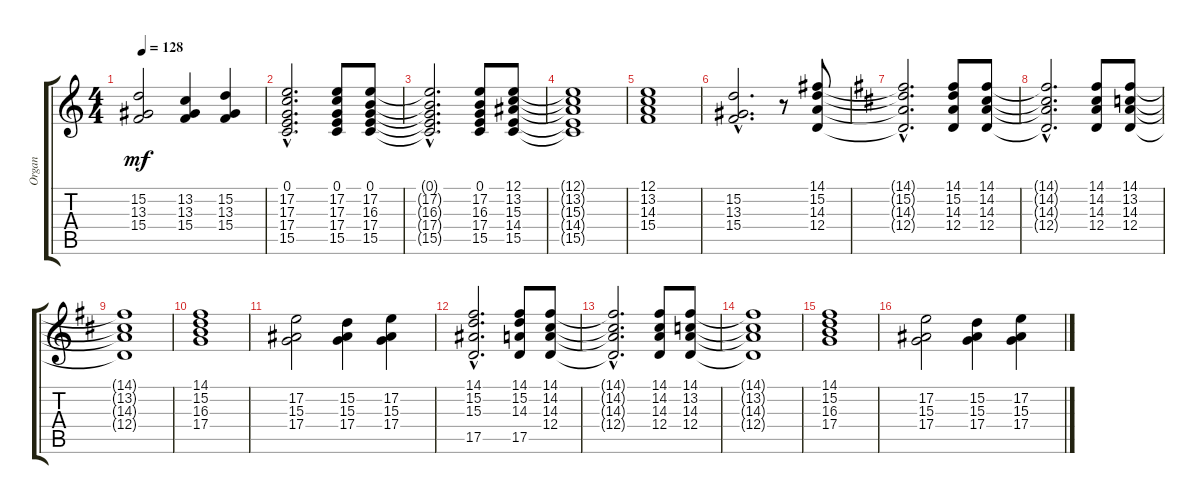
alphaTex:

\track ("Organ" "Organ") {instrument churchorgan}
\staff {score tabs}
\tuning (E4 B3 G3 D3 A2 E2) {hide}
\ts (4 4)
\tempo 128
\clef g2
\ks c
(15.2 13.3 15.4).2{dy mf} (13.2 13.3 15.4).4 (15.2 13.3 15.4).4 |
(0.1{hac} 17.2{hac} 17.3{hac} 17.4{hac} 15.5{hac}).2{d} (0.1 17.2 17.3 17.4 15.5).8 (0.1 17.2 16.3 17.4 15.5).8 |
(0.1{hac t} 17.2{hac t} 16.3{hac t} 17.4{hac t} 15.5{hac t}).2{d} (0.1 17.2 16.3 17.4 15.5).8 (12.1 13.2 15.3 14.4 15.5).8 |
(12.1{t} 13.2{t} 15.3{t} 14.4{t} 15.5{t}).1 |
(12.1 13.2 14.3 15.4).1 |
(15.2{hac} 13.3{hac} 15.4{hac}).2{d} r.8 (14.1 15.2 14.3 12.4).8 |
\ks d
(14.1{hac t} 15.2{hac t} 14.3{hac t} 12.4{hac t}).2{d} (14.1 15.2 14.3 12.4).8 (14.1 14.2 14.3 12.4).8 |
(14.1{hac t} 14.2{hac t} 14.3{hac t} 12.4{hac t}).2{d} (14.1 14.2 14.3 12.4).8 (14.1 13.2 14.3 12.4).8 |
(14.1{t} 13.2{t} 14.3{t} 12.4{t}).1 |
(14.1 15.2 16.3 17.4).1 |
(17.2 15.3 17.4).2 (15.2 15.3 17.4).4 (17.2 15.3 17.4).4 |
(14.1{hac} 15.2{hac} 15.3{hac} 17.5{hac}).2{d} (14.1 15.2 14.3 17.5).8 (14.1 14.2 14.3 12.4).8 |
(14.1{hac t} 14.2{hac t} 14.3{hac t} 12.4{hac t}).2{d} (14.1 14.2 14.3 12.4).8 (14.1 13.2 14.3 12.4).8 |
(14.1{t} 13.2{t} 14.3{t} 12.4{t}).1 |
(14.1 15.2 16.3 17.4).1 |
(17.2 15.3 17.4).2 (15.2 15.3 17.4).4 (17.2 15.3 17.4).4
